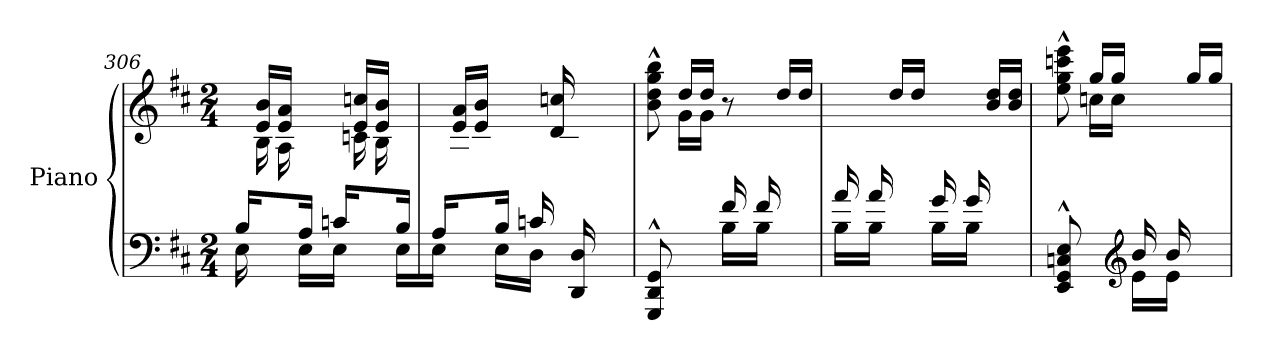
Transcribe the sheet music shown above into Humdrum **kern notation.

**kern	**kern
*part1	*part1
*staff2	*staff1
*I"Piano	*
*I'Pno.	*
*clefF4	*clefG2
*k[f#c#]	*k[f#c#]
*M2/4	*M2/4
=306	=306
*^	*^
16B/LL	16E\	16ryy	16ryy
8ryy	8ryy	16e/ 16b/LL	16B\
.	.	16e/ 16a/JJ	16A\
16A/JJ	16E\LL	8ryy	8ryy
16cn/LL	16E\JJ	.	.
8ryy	8ryy	16e/ 16ccn/LL	16cn\
.	.	16e/ 16b/JJ	16B\
16B/JJ	16E\LL	16ryy	16ryy
=307	=307	=307	=307
16A/LL	16E\JJ	16ryy	16ryy
8ryy	8ryy	16e/ 16a/LL	16A\
.	.	16e/ 16b/JJ	16B\
16B/JJ	16E\LL	8ryy	8ryy
16cn/LL	16D\JJ	.	.
16ryy	8.ryy	16d/ 16ccn/	16cn\JJ
16DD/ 16D/LL	.	8ryy	16ryy
16ryy	.	.	16d\ 16f#\ 16cc#\ 16dd\JJ
!!LO:PB:g=z
=308	=308	=308	=308
*	*	*	*^
8GGG/^^ 8DD/^^ 8GG/^^	8rAAAyy	8b\^^ 8dd\^^ 8gg\^^ 8bb\^^	8rcyy	4.ryy
8ryy	8ryy	16dd/LL	16g\LL	.
.	.	16dd/JJ	16g\JJ	.
16f#/LL	16B\LL	8r	4ryy	.
16f#/	16B\JJ	.	.	.
8ryy	8ryy	16dd/LL	.	16g\
.	.	16dd/JJ	.	16g\JJ
*	*	*	*v	*v
=309	=309	=309	=309
16a/LL	16B\LL	8ryy	8ryy
16a/	16B\JJ	.	.
8ryy	8ryy	16dd/LL	16b\
.	.	16dd/JJ	16b\JJ
16g/LL	16B\LL	8ryy	8ryy
16g/	16B\JJ	.	.
8ryy	8ryy	16b/ 16dd/LL	16f#\
.	.	16b/ 16dd/JJ	16f#\JJ
=310	=310	=310	=310
*	*	*	*^
8EE/^^ 8GG/^^ 8Cn/^^ 8E/^^	8rCCCCyy	8ee\^^ 8gg\^^ 8cccn\^^ 8eee\^^	8rcyy	4.ryy
8ryy	8ryy	16gg/LL	16ccn\LL	.
.	.	16gg/JJ	16cc\JJ	.
*clefG2	*	*	*	*
16b/LL	16e\LL	8ryy	4ryy	.
16b/	16e\JJ	.	.	.
8ryy	8ryy	16gg/LL	.	16cc#\
.	.	16gg/JJ	.	16cc#\JJ
*v	*v	*	*	*
*	*v	*v	*v
=	=
*-	*-
